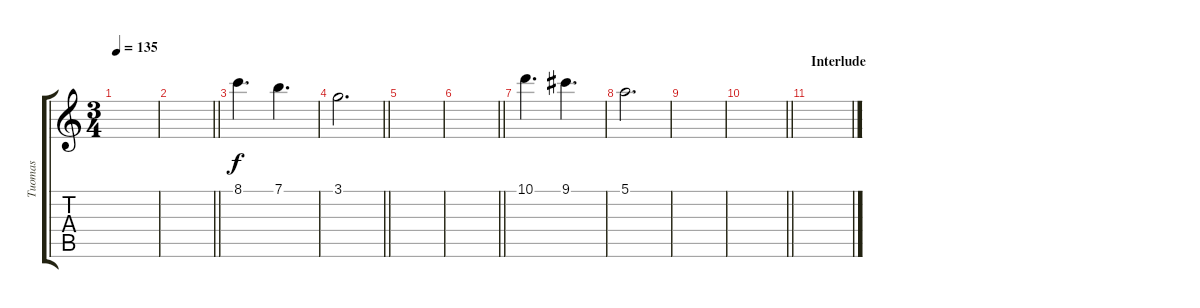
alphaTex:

\track ("Tuomas" "Tuomas") {instrument electricguitarclean}
\staff {score tabs}
\tuning (E4 B3 G3 D3 A2 E2) {hide}
\ts (3 4)
\tempo 135
\clef g2
\ks c
|
\barLineRight lightlight
|
8.1.4{d} 7.1.4{d} |
\barLineRight lightlight
3.1.2{d} |
|
\barLineRight lightlight
|
10.1.4{d} 9.1.4{d} |
5.1.2{d} |
|
\barLineRight lightlight
|
\section ("" "Interlude")
